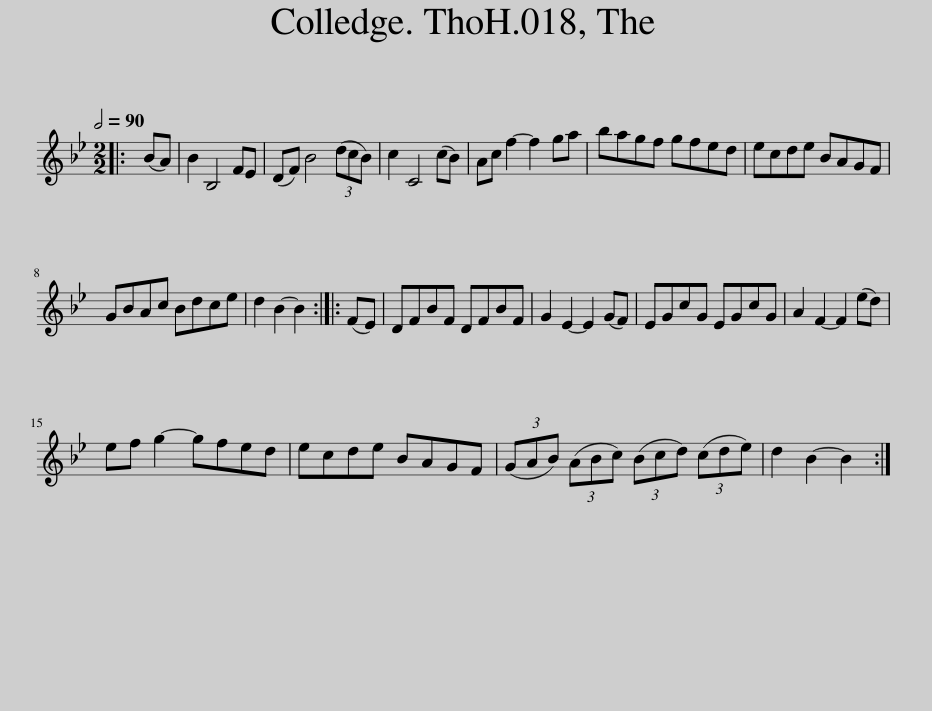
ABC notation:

X:1
L:1/8
Q:1/2=90
M:2/2
I:linebreak $
K:Bb
V:1 treble
V:1
|: (BA) | B2 B,4 FE | (DF) B4 (3(dcB) | c2 C4 (cB) | Ac f2- f2 ga | %5
 bagf gfed | ecde BAGF |$ GBAc Bdce | d2 B2- B2 :: (FE) | %10
 DFBF DFBF | G2 E2- E2 (GF) | EGcG EGcG | A2 F2- F2 (ed) |$ ef g2- gfed | %15
 ecde BAGF | (3(GAB) (3(ABc) (3(Bcd) (3(cde) | d2 B2- B2 :| %18
